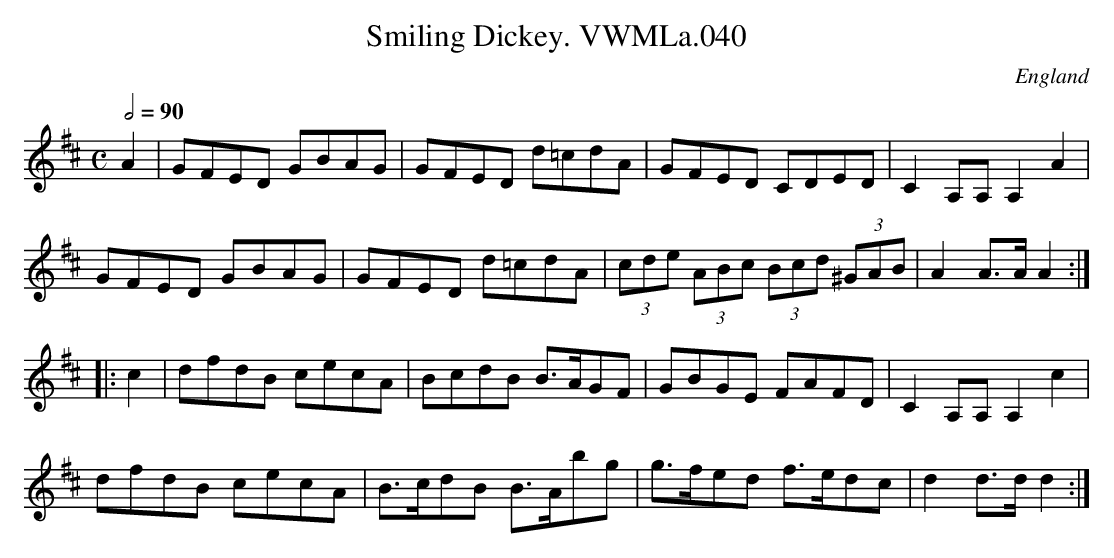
X:1
T:Smiling Dickey. VWMLa.040
O:England
M:C
L:1/8
Q:2/4=90
K:D major
A2|GFED GBAG|GFED d=cdA|GFED CDED|C2A,A,A,2A2|
GFED GBAG|GFED d=cdA|(3cde (3ABc (3Bcd (3^GAB|A2A>A A2:|
|:c2|dfdB cecA|BcdB B>AGF|GBGE FAFD|C2A,A, A,2c2|
dfdB cecA|B>cdB B>Abg|g>fed f>edc|d2d>d d2:|
